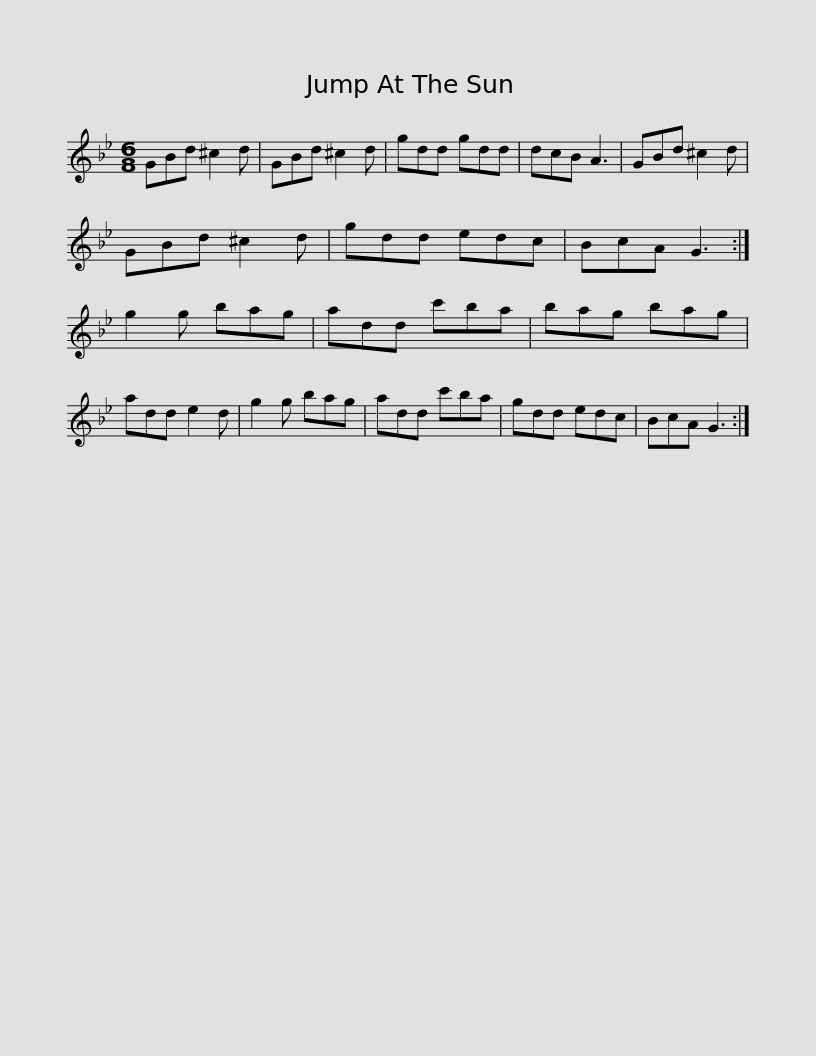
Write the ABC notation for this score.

X:1
L:1/8
M:6/8
I:linebreak $
K:Gmin
V:1 treble
V:1
 GBd ^c2 d | GBd ^c2 d | gdd gdd | dcB A3 | GBd ^c2 d | %5
 GBd ^c2 d | gdd edc |$ BcA G3 :| g2 g bag | add c'ba | %10
 bag bag | add e2 d | g2 g bag | add c'ba |$ gdd edc | %15
 BcA G3 :| %16
